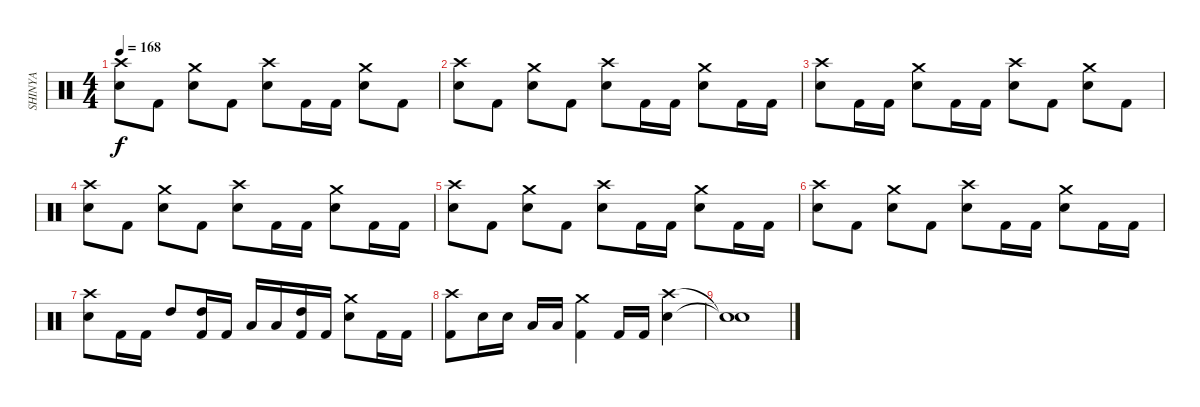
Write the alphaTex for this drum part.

\track ("SHINYA" "SHINYA") {instrument percussion}
\staff {score}
\articulation defaults
\ts (4 4)
\tempo 168
\clef neutral
\ks c
("Crash high (hit)" "Snare (hit) 2").8{dy f} "Kick (hit) 2".8 ("Crash medium (hit)" "Snare (hit) 2").8 "Kick (hit) 2".8 ("Crash high (hit)" "Snare (hit) 2").8 "Kick (hit) 2".16 "Kick (hit) 2".16 ("Crash medium (hit)" "Snare (hit) 2").8 "Kick (hit) 2".8 |
("Crash high (hit)" "Snare (hit) 2").8 "Kick (hit) 2".8 ("Crash medium (hit)" "Snare (hit) 2").8 "Kick (hit) 2".8 ("Crash high (hit)" "Snare (hit) 2").8 "Kick (hit) 2".16 "Kick (hit) 2".16 ("Crash medium (hit)" "Snare (hit) 2").8 "Kick (hit) 2".16 "Kick (hit) 2".16 |
("Crash high (hit)" "Snare (hit) 2").8 "Kick (hit) 2".16 "Kick (hit) 2".16 ("Crash medium (hit)" "Snare (hit) 2").8 "Kick (hit) 2".16 "Kick (hit) 2".16 ("Crash high (hit)" "Snare (hit) 2").8 "Kick (hit) 2".8 ("Crash medium (hit)" "Snare (hit) 2").8 "Kick (hit) 2".8 |
("Crash high (hit)" "Snare (hit) 2").8 "Kick (hit) 2".8 ("Crash medium (hit)" "Snare (hit) 2").8 "Kick (hit) 2".8 ("Crash high (hit)" "Snare (hit) 2").8 "Kick (hit) 2".16 "Kick (hit) 2".16 ("Crash medium (hit)" "Snare (hit) 2").8 "Kick (hit) 2".16 "Kick (hit) 2".16 |
("Crash high (hit)" "Snare (hit) 2").8 "Kick (hit) 2".8 ("Crash medium (hit)" "Snare (hit) 2").8 "Kick (hit) 2".8 ("Crash high (hit)" "Snare (hit) 2").8 "Kick (hit) 2".16 "Kick (hit) 2".16 ("Crash medium (hit)" "Snare (hit) 2").8 "Kick (hit) 2".16 "Kick (hit) 2".16 |
("Crash high (hit)" "Snare (hit) 2").8 "Kick (hit) 2".8 ("Crash medium (hit)" "Snare (hit) 2").8 "Kick (hit) 2".8 ("Crash high (hit)" "Snare (hit) 2").8 "Kick (hit) 2".16 "Kick (hit) 2".16 ("Crash medium (hit)" "Snare (hit) 2").8 "Kick (hit) 2".16 "Kick (hit) 2".16 |
("Crash high (hit)" "Snare (hit) 2").8 "Kick (hit) 2".16 "Kick (hit) 2".16 "High Tom (hit)".8 ("High Tom (hit)" "Kick (hit) 2").16 "Kick (hit) 2".16 "Low Tom (hit)".16 "Low Tom (hit)".16 ("High Tom (hit)" "Kick (hit) 2").16 "Kick (hit) 2".16 ("Crash medium (hit)" "Snare (hit) 2").8 "Kick (hit) 2".16 "Kick (hit) 2".16 |
("Crash high (hit)" "Kick (hit) 2").8 "Snare (hit) 2".16 "Snare (hit) 2".16 "Low Tom (hit)".16 "Low Tom (hit)".16 ("Crash medium (hit)" "Kick (hit) 2").4 "Kick (hit) 2".16 "Kick (hit) 2".16 ("Crash high (hit)" "Snare (hit) 2").4 |
("Snare (hit)"{t} "Snare (hit)"{t}).1
